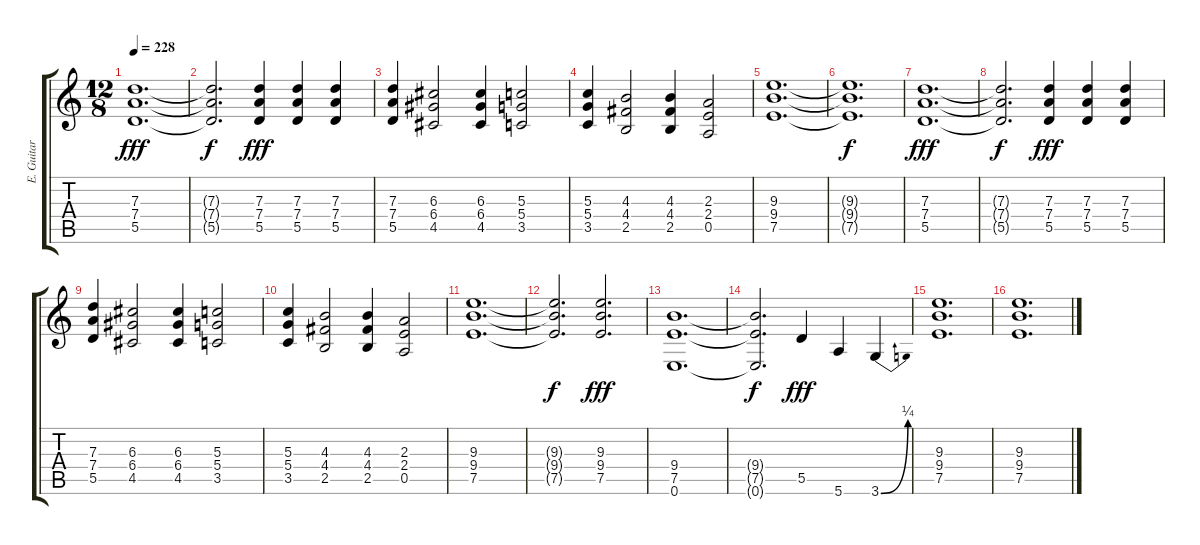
\track ("E. Guitar 4" "E. Guitar ") {instrument distortionguitar}
\staff {score tabs}
\tuning (E4 B3 G3 D3 A2 E2) {hide}
\ts (12 8)
\tempo 228
\clef g2
\ks c
(7.3 7.4 5.5).1{d dy fff} |
(7.3{t} 7.4{t} 5.5{t}).2{d dy f} (7.3 7.4 5.5).4{dy fff} (7.3 7.4 5.5).4 (7.3 7.4 5.5).4 |
(7.3 7.4 5.5).4 (6.3 6.4 4.5).2 (6.3 6.4 4.5).4 (5.3 5.4 3.5).2 |
(5.3 5.4 3.5).4 (4.3 4.4 2.5).2 (4.3 4.4 2.5).4 (2.3 2.4 0.5).2 |
(9.3 9.4 7.5).1{d} |
(9.3{t} 9.4{t} 7.5{t}).1{d dy f} |
(7.3 7.4 5.5).1{d dy fff} |
(7.3{t} 7.4{t} 5.5{t}).2{d dy f} (7.3 7.4 5.5).4{dy fff} (7.3 7.4 5.5).4 (7.3 7.4 5.5).4 |
(7.3 7.4 5.5).4 (6.3 6.4 4.5).2 (6.3 6.4 4.5).4 (5.3 5.4 3.5).2 |
(5.3 5.4 3.5).4 (4.3 4.4 2.5).2 (4.3 4.4 2.5).4 (2.3 2.4 0.5).2 |
(9.3 9.4 7.5).1{d} |
(9.3{t} 9.4{t} 7.5{t}).2{d dy f} (9.3 9.4 7.5).2{d dy fff} |
(9.4 7.5 0.6).1{d} |
(9.4{t} 7.5{t} 0.6{t}).2{d dy f} 5.5.4{dy fff} 5.6.4 3.6{be (bend 0 0 60 1)}.4 |
(9.3 9.4 7.5).1{d} |
(9.3 9.4 7.5).1{d}
